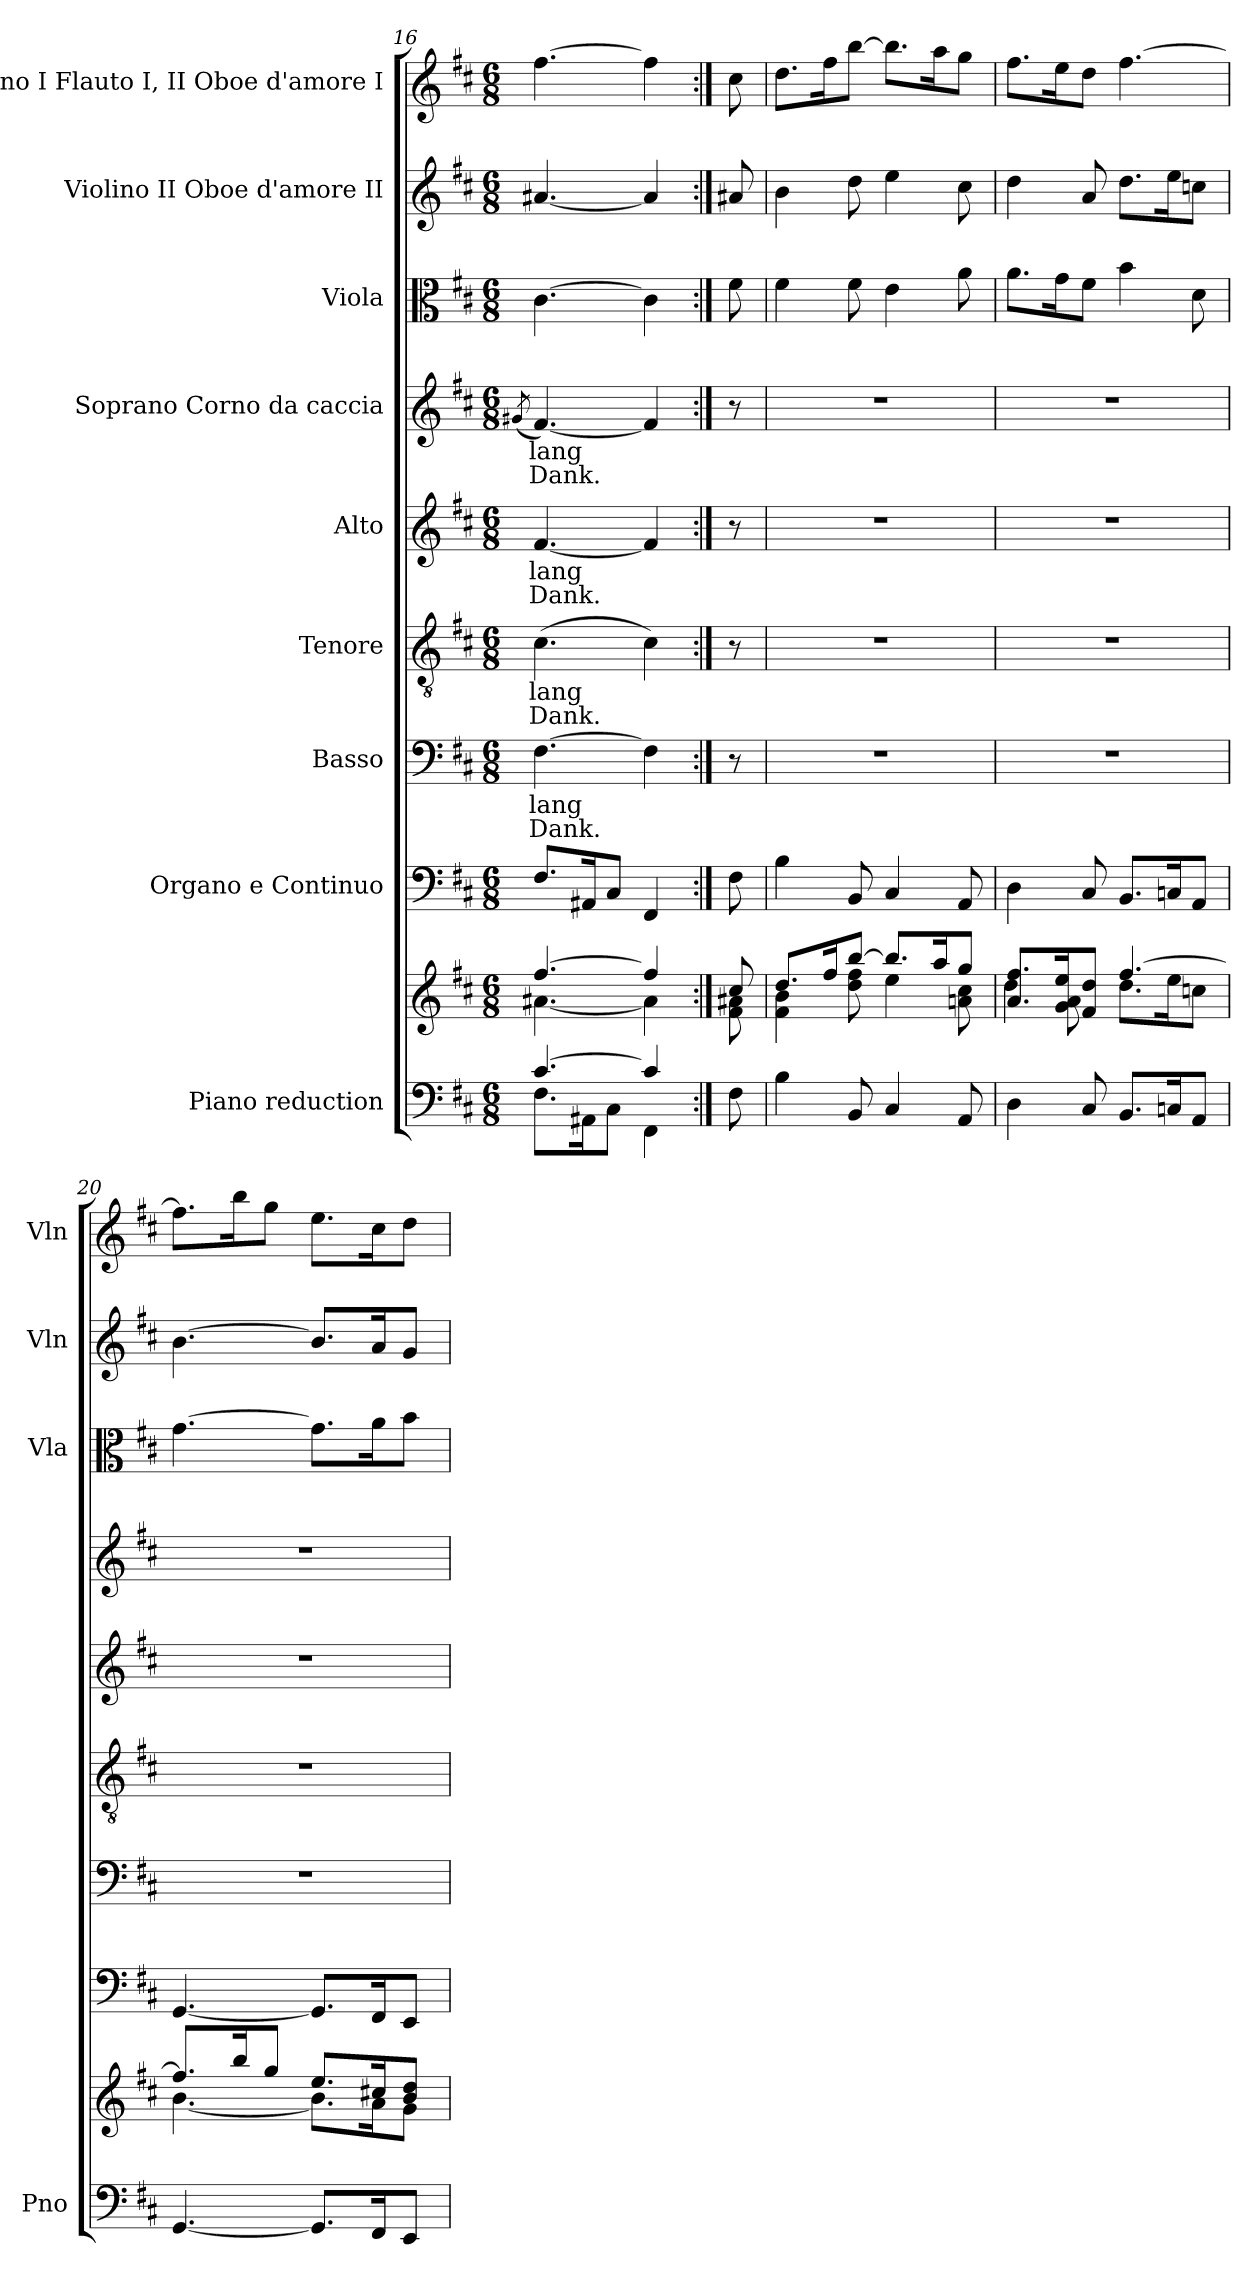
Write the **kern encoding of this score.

**kern	**kern	**kern	**kern	**text	**text	**kern	**text	**text	**kern	**text	**text	**kern	**text	**text	**kern	**kern	**kern
*part9	*part9	*part8	*part7	*part7	*part7	*part6	*part6	*part6	*part5	*part5	*part5	*part4	*part4	*part4	*part3	*part2	*part1
*staff10	*staff9	*staff8	*staff7	*staff7	*staff7	*staff6	*staff6	*staff6	*staff5	*staff5	*staff5	*staff4	*staff4	*staff4	*staff3	*staff2	*staff1
*I"Piano reduction	*	*I"Organo e Continuo	*I"Basso	*	*	*I"Tenore	*	*	*I"Alto	*	*	*I"Soprano Corno da caccia	*	*	*I"Viola	*I"Violino II Oboe d'amore II	*I"Violino I Flauto I, II Oboe d'amore I
*I'Pno	*	*	*	*	*	*	*	*	*	*	*	*	*	*	*I'Vla	*I'Vln	*I'Vln
*clefF4	*clefG2	*clefF4	*clefF4	*	*	*clefGv2	*	*	*clefG2	*	*	*clefG2	*	*	*clefC3	*clefG2	*clefG2
*k[f#c#]	*k[f#c#]	*k[f#c#]	*k[f#c#]	*	*	*k[f#c#]	*	*	*k[f#c#]	*	*	*k[f#c#]	*	*	*k[f#c#]	*k[f#c#]	*k[f#c#]
*M6/8	*M6/8	*M6/8	*M6/8	*	*	*M6/8	*	*	*M6/8	*	*	*M6/8	*	*	*M6/8	*M6/8	*M6/8
=16	=16	=16	=16	=16	=16	=16	=16	=16	=16	=16	=16	=16	=16	=16	=16	=16	=16
.	.	.	.	.	.	.	.	.	.	.	.	(<8qg#X/	.	.	.	.	.
*^	*^	*	*	*	*	*	*	*	*	*	*	*	*	*	*	*	*
!	!	!	!	!	!	!LO:LY:b	!LO:LY:b	!	!LO:LY:b	!LO:LY:b	!	!LO:LY:b	!LO:LY:b	!	!LO:LY:b	!LO:LY:b	!	!	!
[4.c#/	8.F#\L	[4.ff#/	[4.a#X\	8.F#/L	[4.F#\	lang	Dank.	(>4.c#\	lang	Dank.	[4.f#/	lang	Dank.	[4.f#/)	lang	Dank.	[4.c#\	[4.a#X/	[4.ff#\
.	16AA#X\K	.	.	16AA#X/K	.	.	.	.	.	.	.	.	.	.	.	.	.	.	.
.	8C#\J	.	.	8C#/J	.	.	.	.	.	.	.	.	.	.	.	.	.	.	.
4c#/]	4FF#\	4ff#/]	4a#\]	4FF#/	4F#\]	.	.	4c#\)	.	.	4f#/]	.	.	4f#/]	.	.	4c#\]	4a#/]	4ff#\]
*v	*v	*	*	*	*	*	*	*	*	*	*	*	*	*	*	*	*	*	*
=17:|!	=17:|!	=17:|!	=17:|!	=17:|!	=17:|!	=17:|!	=17:|!	=17:|!	=17:|!	=17:|!	=17:|!	=17:|!	=17:|!	=17:|!	=17:|!	=17:|!	=17:|!	=17:|!
8F#\	8cc#/	8f#\ 8a#X\	8F#\	8r	.	.	8r	.	.	8r	.	.	8r	.	.	8f#\	8a#X/	8cc#\
=18	=18	=18	=18	=18	=18	=18	=18	=18	=18	=18	=18	=18	=18	=18	=18	=18	=18	=18
4B\	8.dd/L	4f#\ 4b\	4B\	2.r	.	.	2.r	.	.	2.r	.	.	2.r	.	.	4f#\	4b\	8.dd\L
.	16ff#/K	.	.	.	.	.	.	.	.	.	.	.	.	.	.	.	.	16ff#\K
8BB/	[8bb/J	8dd\ 8ff#\	8BB/	.	.	.	.	.	.	.	.	.	.	.	.	8f#\	8dd\	[8bb\J
4C#/	8.bb/L]	4ee\	4C#/	.	.	.	.	.	.	.	.	.	.	.	.	4e\	4ee\	8.bb\L]
.	16aa/K	.	.	.	.	.	.	.	.	.	.	.	.	.	.	.	.	16aa\K
8AA/	8gg/J	8an\ 8cc#\	8AA/	.	.	.	.	.	.	.	.	.	.	.	.	8a\	8cc#\	8gg\J
=19	=19	=19	=19	=19	=19	=19	=19	=19	=19	=19	=19	=19	=19	=19	=19	=19	=19	=19
4D\	8.a/ 8.ff#/L	4dd\	4D\	2.r	.	.	2.r	.	.	2.r	.	.	2.r	.	.	8.a\L	4dd\	8.ff#\L
.	16g/ 16ee/K	.	.	.	.	.	.	.	.	.	.	.	.	.	.	16g\K	.	16ee\K
8C#/	8f#/ 8dd/J	8a\	8C#/	.	.	.	.	.	.	.	.	.	.	.	.	8f#\J	8a/	8dd\J
8.BB/L	[4.ff#/	8.dd\L	8.BB/L	.	.	.	.	.	.	.	.	.	.	.	.	4b\	8.dd\L	[4.ff#\
16Cni/K	.	16ee\K	16Cn/K	.	.	.	.	.	.	.	.	.	.	.	.	.	16ee\K	.
8AA/J	.	8ccn\J	8AA/J	.	.	.	.	.	.	.	.	.	.	.	.	8d\	8ccn\J	.
!!LO:PB:g=z
=20	=20	=20	=20	=20	=20	=20	=20	=20	=20	=20	=20	=20	=20	=20	=20	=20	=20	=20
[4.GG/	8.ff#/L]	[4.b\	[4.GG/	2.r	.	.	2.r	.	.	2.r	.	.	2.r	.	.	[4.g\	[4.b\	8.ff#\L]
.	16bb/K	.	.	.	.	.	.	.	.	.	.	.	.	.	.	.	.	16bb\K
.	8gg/J	.	.	.	.	.	.	.	.	.	.	.	.	.	.	.	.	8gg\J
8.GG/L]	8.ee/L	8.b\L]	8.GG/L]	.	.	.	.	.	.	.	.	.	.	.	.	8.g\L]	8.b/L]	8.ee\L
16FF#/K	16cc#X/K	16a\K	16FF#/K	.	.	.	.	.	.	.	.	.	.	.	.	16a\K	16a/K	16cc#\K
8EE/J	8b/ 8dd/J	8g\J	8EE/J	.	.	.	.	.	.	.	.	.	.	.	.	8b\J	8g/J	8dd\J
*	*v	*v	*	*	*	*	*	*	*	*	*	*	*	*	*	*	*	*
=	=	=	=	=	=	=	=	=	=	=	=	=	=	=	=	=	=
*-	*-	*-	*-	*-	*-	*-	*-	*-	*-	*-	*-	*-	*-	*-	*-	*-	*-
